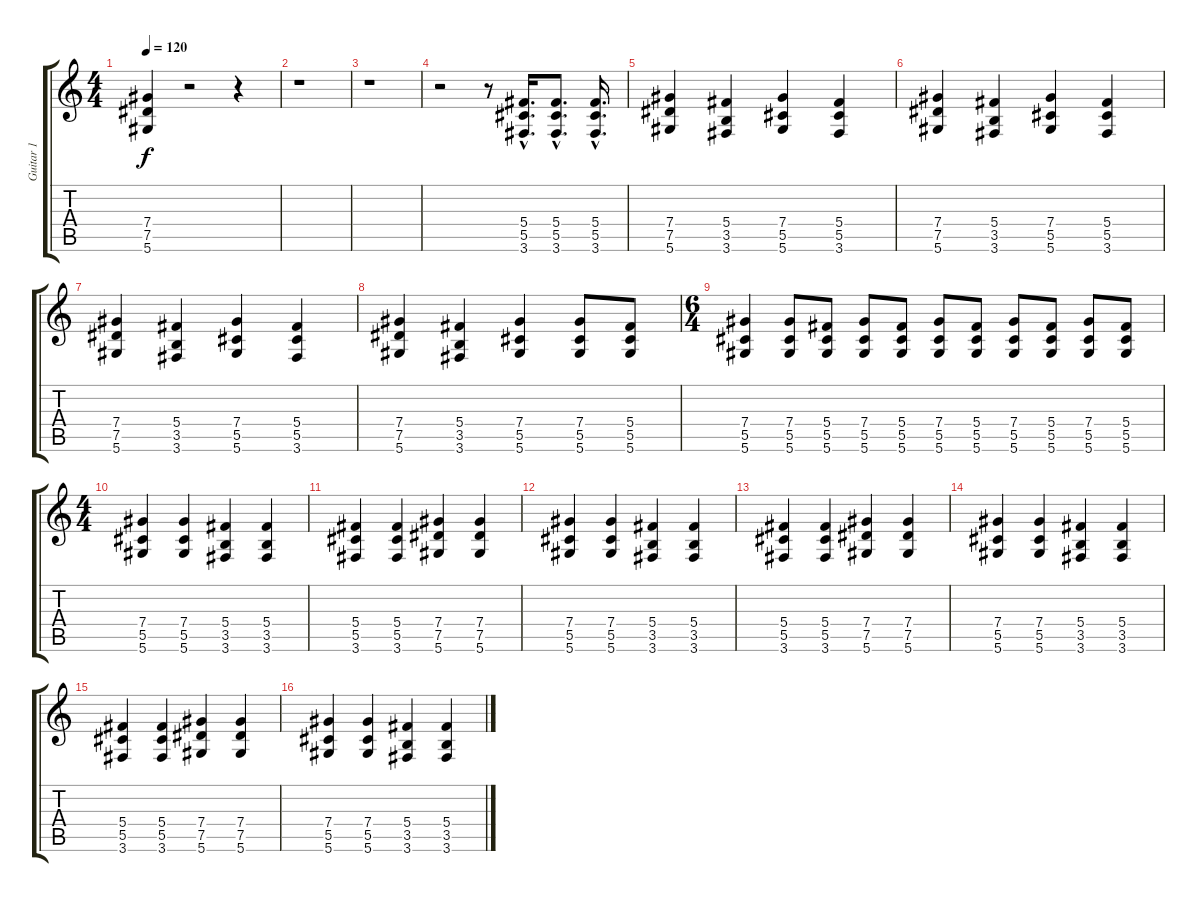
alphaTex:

\track ("Guitar 1" "Guitar 1") {instrument distortionguitar}
\staff {score tabs}
\tuning (Eb4 Bb3 Gb3 Db3 Ab2 Eb2) {hide}
\ts (4 4)
\tempo 120
\clef g2
\ks c
(7.4 7.5 5.6).4{dy f} r.2 r.4 |
r.1 |
r.1 |
r.2 r.8 (5.4{hac} 5.5{hac} 3.6{hac}).16{d} (5.4{hac} 5.5{hac} 3.6{hac}).8{d} (5.4{hac} 5.5{hac} 3.6{hac}).16{d} |
(7.4 7.5 5.6).4 (5.4 3.5 3.6).4 (7.4 5.5 5.6).4 (5.4 5.5 3.6).4 |
(7.4 7.5 5.6).4 (5.4 3.5 3.6).4 (7.4 5.5 5.6).4 (5.4 5.5 3.6).4 |
(7.4 7.5 5.6).4 (5.4 3.5 3.6).4 (7.4 5.5 5.6).4 (5.4 5.5 3.6).4 |
(7.4 7.5 5.6).4 (5.4 3.5 3.6).4 (7.4 5.5 5.6).4 (7.4 5.5 5.6).8 (5.4 5.5 5.6).8 |
\ts (6 4)
(7.4 5.5 5.6).4 (7.4 5.5 5.6).8 (5.4 5.5 5.6).8 (7.4 5.5 5.6).8 (5.4 5.5 5.6).8 (7.4 5.5 5.6).8 (5.4 5.5 5.6).8 (7.4 5.5 5.6).8 (5.4 5.5 5.6).8 (7.4 5.5 5.6).8 (5.4 5.5 5.6).8 |
\ts (4 4)
(7.4 5.5 5.6).4 (7.4 5.5 5.6).4 (5.4 3.5 3.6).4 (5.4 3.5 3.6).4 |
(5.4 5.5 3.6).4 (5.4 5.5 3.6).4 (7.4 7.5 5.6).4 (7.4 7.5 5.6).4 |
(7.4 5.5 5.6).4 (7.4 5.5 5.6).4 (5.4 3.5 3.6).4 (5.4 3.5 3.6).4 |
(5.4 5.5 3.6).4 (5.4 5.5 3.6).4 (7.4 7.5 5.6).4 (7.4 7.5 5.6).4 |
(7.4 5.5 5.6).4 (7.4 5.5 5.6).4 (5.4 3.5 3.6).4 (5.4 3.5 3.6).4 |
(5.4 5.5 3.6).4 (5.4 5.5 3.6).4 (7.4 7.5 5.6).4 (7.4 7.5 5.6).4 |
(7.4 5.5 5.6).4 (7.4 5.5 5.6).4 (5.4 3.5 3.6).4 (5.4 3.5 3.6).4
